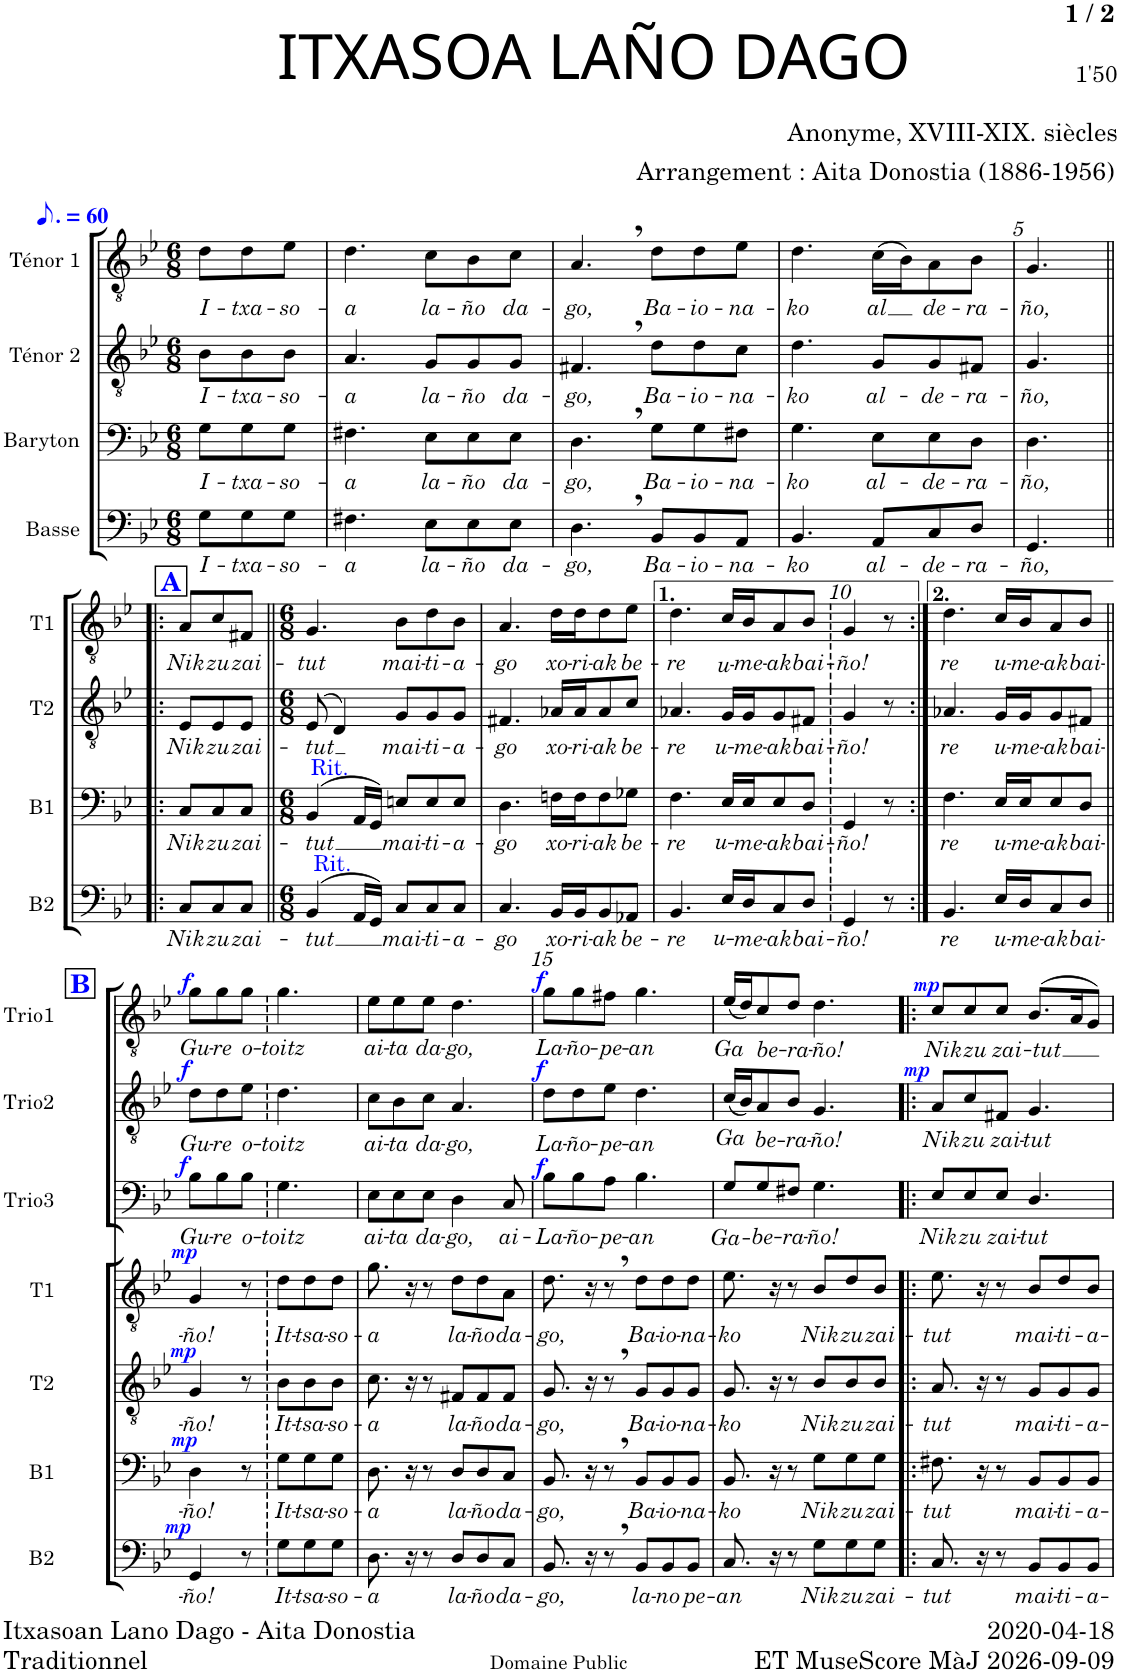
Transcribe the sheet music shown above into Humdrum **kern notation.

**kern	**text	**dynam	**kern	**text	**dynam	**kern	**text	**dynam	**kern	**text	**dynam	**kern	**text	**dynam	**kern	**text	**dynam	**kern	**text	**dynam
*part7	*part7	*part7	*part6	*part6	*part6	*part5	*part5	*part5	*part4	*part4	*part4	*part3	*part3	*part3	*part2	*part2	*part2	*part1	*part1	*part1
*staff7	*staff7	*staff7	*staff6	*staff6	*staff6	*staff5	*staff5	*staff5	*staff4	*staff4	*staff4	*staff3	*staff3	*staff3	*staff2	*staff2	*staff2	*staff1	*staff1	*staff1
*I"Basse	*	*	*I"Baryton	*	*	*I"Ténor 2	*	*	*I"Ténor 1	*	*	*I"Trio Vx3	*	*	*I"Trio Vx2	*	*	*I"Trio Vx1	*	*
*I'B2	*	*	*I'B1	*	*	*I'T2	*	*	*I'T1	*	*	*I'Trio3	*	*	*I'Trio2	*	*	*I'Trio1	*	*
*clefF4	*	*	*clefF4	*	*	*clefGv2	*	*	*clefGv2	*	*	*clefF4	*	*	*clefGv2	*	*	*clefGv2	*	*
*k[b-e-]	*	*	*k[b-e-]	*	*	*k[b-e-]	*	*	*k[b-e-]	*	*	*k[b-e-]	*	*	*k[b-e-]	*	*	*k[b-e-]	*	*
*M6/8	*	*	*M6/8	*	*	*M6/8	*	*	*M6/8	*	*	*M6/8	*	*	*M6/8	*	*	*M6/8	*	*
*MM45	*	*	*MM45	*	*	*MM45	*	*	*MM45	*	*	*MM45	*	*	*MM45	*	*	*MM45	*	*
=1	=1	=1	=1	=1	=1	=1	=1	=1	=1	=1	=1	=1	=1	=1	=1	=1	=1	=1	=1	=1
!	!LO:LY:b	!	!	!LO:LY:b	!	!	!LO:LY:b	!	!	!LO:LY:b	!	!	!	!	!	!	!	!	!	!
8G\L	I-	.	8G\L	I-	.	8B-\L	I-	.	8d\L	I-	.	2.r	.	.	2.r	.	.	2.r	.	.
!	!LO:LY:b	!	!	!LO:LY:b	!	!	!LO:LY:b	!	!	!LO:LY:b	!	!	!	!	!	!	!	!	!	!
8G\	-txa-	.	8G\	-txa-	.	8B-\	-txa-	.	8d\	-txa-	.	.	.	.	.	.	.	.	.	.
!	!LO:LY:b	!	!	!LO:LY:b	!	!	!LO:LY:b	!	!	!LO:LY:b	!	!	!	!	!	!	!	!	!	!
8G\J	-so-	.	8G\J	-so-	.	8B-\J	-so-	.	8e-\J	-so-	.	.	.	.	.	.	.	.	.	.
4.ryy	.	.	4.ryy	.	.	4.ryy	.	.	4.ryy	.	.	.	.	.	.	.	.	.	.	.
=2	=2	=2	=2	=2	=2	=2	=2	=2	=2	=2	=2	=2	=2	=2	=2	=2	=2	=2	=2	=2
!	!LO:LY:b	!	!	!LO:LY:b	!	!	!LO:LY:b	!	!	!LO:LY:b	!	!	!	!	!	!	!	!	!	!
4.F#X\	-a	.	4.F#X\	-a	.	4.A/	-a	.	4.d\	-a	.	2.r	.	.	2.r	.	.	2.r	.	.
!	!LO:LY:b	!	!	!LO:LY:b	!	!	!LO:LY:b	!	!	!LO:LY:b	!	!	!	!	!	!	!	!	!	!
8E-\L	la-	.	8E-\L	la-	.	8G/L	la-	.	8c\L	la-	.	.	.	.	.	.	.	.	.	.
!	!LO:LY:b	!	!	!LO:LY:b	!	!	!LO:LY:b	!	!	!LO:LY:b	!	!	!	!	!	!	!	!	!	!
8E-\	-ño	.	8E-\	-ño	.	8G/	-ño	.	8B-\	-ño	.	.	.	.	.	.	.	.	.	.
!	!LO:LY:b	!	!	!LO:LY:b	!	!	!LO:LY:b	!	!	!LO:LY:b	!	!	!	!	!	!	!	!	!	!
8E-\J	da-	.	8E-\J	da-	.	8G/J	da-	.	8c\J	da-	.	.	.	.	.	.	.	.	.	.
=3	=3	=3	=3	=3	=3	=3	=3	=3	=3	=3	=3	=3	=3	=3	=3	=3	=3	=3	=3	=3
!	!LO:LY:b	!	!	!LO:LY:b	!	!	!LO:LY:b	!	!	!LO:LY:b	!	!	!	!	!	!	!	!	!	!
4.D,\	-go,	.	4.D,\	-go,	.	4.F#X,/	-go,	.	4.A,/	-go,	.	2.r	.	.	2.r	.	.	2.r	.	.
!	!LO:LY:b	!	!	!LO:LY:b	!	!	!LO:LY:b	!	!	!LO:LY:b	!	!	!	!	!	!	!	!	!	!
8BB-/L	Ba-	.	8G\L	Ba-	.	8d\L	Ba-	.	8d\L	Ba-	.	.	.	.	.	.	.	.	.	.
!	!LO:LY:b	!	!	!LO:LY:b	!	!	!LO:LY:b	!	!	!LO:LY:b	!	!	!	!	!	!	!	!	!	!
8BB-/	-io-	.	8G\	-io-	.	8d\	-io-	.	8d\	-io-	.	.	.	.	.	.	.	.	.	.
!	!LO:LY:b	!	!	!LO:LY:b	!	!	!LO:LY:b	!	!	!LO:LY:b	!	!	!	!	!	!	!	!	!	!
8AA/J	-na-	.	8F#X\J	-na-	.	8c\J	-na-	.	8e-\J	-na-	.	.	.	.	.	.	.	.	.	.
=4	=4	=4	=4	=4	=4	=4	=4	=4	=4	=4	=4	=4	=4	=4	=4	=4	=4	=4	=4	=4
!	!LO:LY:b	!	!	!LO:LY:b	!	!	!LO:LY:b	!	!	!LO:LY:b	!	!	!	!	!	!	!	!	!	!
4.BB-/	-ko	.	4.G\	-ko	.	4.d\	-ko	.	4.d\	-ko	.	2.r	.	.	2.r	.	.	2.r	.	.
!	!LO:LY:b	!	!	!LO:LY:b	!	!	!LO:LY:b	!	!	!LO:LY:b	!	!	!	!	!	!	!	!	!	!
8AA/L	al-	.	8E-\L	al-	.	8G/L	al-	.	(16c\LL	-al	.	.	.	.	.	.	.	.	.	.
.	.	.	.	.	.	.	.	.	16B-\J)	.	.	.	.	.	.	.	.	.	.	.
!	!LO:LY:b	!	!	!LO:LY:b	!	!	!LO:LY:b	!	!	!LO:LY:b	!	!	!	!	!	!	!	!	!	!
8C/	-de-	.	8E-\	-de-	.	8G/	-de-	.	8A\	de-	.	.	.	.	.	.	.	.	.	.
!	!LO:LY:b	!	!	!LO:LY:b	!	!	!LO:LY:b	!	!	!LO:LY:b	!	!	!	!	!	!	!	!	!	!
8D/J	-ra-	.	8D\J	-ra-	.	8F#X/J	-ra-	.	8B-\J	-ra-	.	.	.	.	.	.	.	.	.	.
=5	=5	=5	=5	=5	=5	=5	=5	=5	=5	=5	=5	=5	=5	=5	=5	=5	=5	=5	=5	=5
*M3/8	*	*	*M3/8	*	*	*M3/8	*	*	*M3/8	*	*	*M3/8	*	*	*M3/8	*	*	*M3/8	*	*
!	!LO:LY:b	!	!	!LO:LY:b	!	!	!LO:LY:b	!	!	!LO:LY:b	!	!	!	!	!	!	!	!	!	!
4.GG/	-ño,	.	4.D\	-ño,	.	4.G/	-ño,	.	4.G/	-ño,	.	4.r	.	.	4.r	.	.	4.r	.	.
!!LO:LB:g=z
!!LO:REH:place=s1:a:B:cj:color=#0000FF:fs=14:t=A
=6!|:	=6!|:	=6!|:	=6!|:	=6!|:	=6!|:	=6!|:	=6!|:	=6!|:	=6!|:	=6!|:	=6!|:	=6!|:	=6!|:	=6!|:	=6!|:	=6!|:	=6!|:	=6!|:	=6!|:	=6!|:
!	!LO:LY:b	!	!	!LO:LY:b	!	!	!LO:LY:b	!	!	!LO:LY:b	!	!	!	!	!	!	!	!	!	!
8C/L	Nik	.	8C/L	Nik	.	8E-/L	Nik	.	8A/L	Nik	.	4.r	.	.	4.r	.	.	4.r	.	.
!	!LO:LY:b	!	!	!LO:LY:b	!	!	!LO:LY:b	!	!	!LO:LY:b	!	!	!	!	!	!	!	!	!	!
8C/	zu	.	8C/	zu	.	8E-/	zu	.	8c/	zu	.	.	.	.	.	.	.	.	.	.
!	!LO:LY:b	!	!	!LO:LY:b	!	!	!LO:LY:b	!	!	!LO:LY:b	!	!	!	!	!	!	!	!	!	!
8C/J	zai-	.	8C/J	zai-	.	8E-/J	zai-	.	8F#X/J	zai-	.	.	.	.	.	.	.	.	.	.
=7||	=7||	=7||	=7||	=7||	=7||	=7||	=7||	=7||	=7||	=7||	=7||	=7||	=7||	=7||	=7||	=7||	=7||	=7||	=7||	=7||
*M6/8	*	*	*M6/8	*	*	*M6/8	*	*	*M6/8	*	*	*M6/8	*	*	*M6/8	*	*	*M6/8	*	*
!	!LO:LY:b	!	!	!LO:LY:b	!	!	!LO:LY:b	!	!	!LO:LY:b	!	!	!	!	!	!	!	!	!	!
(>4BB-/	-tut	.	(>4BB-/	-tut	.	(>8E-/	-tut	.	4.G/	-tut	.	2.r	.	.	2.r	.	.	2.r	.	.
.	.	.	.	.	.	4D/)	.	.	.	.	.	.	.	.	.	.	.	.	.	.
!	!	!	!LO:TX:a:color=#0000FF:t=Rit.	!	!	!	!	!	!	!	!	!	!	!	!	!	!	!	!	!
!LO:TX:a:color=#0000FF:t=Rit.	!	!	!	!	!	!	!	!	!	!	!	!	!	!	!	!	!	!	!	!
16AA/LL	.	.	16AA/LL	.	.	.	.	.	.	.	.	.	.	.	.	.	.	.	.	.
16GG/JJ)	.	.	16GG/JJ)	.	.	.	.	.	.	.	.	.	.	.	.	.	.	.	.	.
!	!LO:LY:b	!	!	!LO:LY:b	!	!	!LO:LY:b	!	!	!LO:LY:b	!	!	!	!	!	!	!	!	!	!
8C/L	mai-	.	8En/L	mai-	.	8G/L	mai-	.	8B-\L	mai-	.	.	.	.	.	.	.	.	.	.
!	!LO:LY:b	!	!	!LO:LY:b	!	!	!LO:LY:b	!	!	!LO:LY:b	!	!	!	!	!	!	!	!	!	!
8C/	-ti-	.	8E/	-ti-	.	8G/	-ti-	.	8d\	-ti-	.	.	.	.	.	.	.	.	.	.
!	!LO:LY:b	!	!	!LO:LY:b	!	!	!LO:LY:b	!	!	!LO:LY:b	!	!	!	!	!	!	!	!	!	!
8C/J	-a-	.	8E/J	-a-	.	8G/J	-a-	.	8B-\J	-a-	.	.	.	.	.	.	.	.	.	.
=8	=8	=8	=8	=8	=8	=8	=8	=8	=8	=8	=8	=8	=8	=8	=8	=8	=8	=8	=8	=8
!	!LO:LY:b	!	!	!LO:LY:b	!	!	!LO:LY:b	!	!	!LO:LY:b	!	!	!	!	!	!	!	!	!	!
4.C/	-go	.	4.D\	-go	.	4.F#X/	-go	.	4.A/	-go	.	2.r	.	.	2.r	.	.	2.r	.	.
!	!LO:LY:b	!	!	!LO:LY:b	!	!	!LO:LY:b	!	!	!LO:LY:b	!	!	!	!	!	!	!	!	!	!
16BB-/LL	xo-	.	16Fn\LL	xo-	.	16A-X/LL	xo-	.	16d\LL	xo-	.	.	.	.	.	.	.	.	.	.
!	!LO:LY:b	!	!	!LO:LY:b	!	!	!LO:LY:b	!	!	!LO:LY:b	!	!	!	!	!	!	!	!	!	!
16BB-/J	-ri-	.	16F\J	-ri-	.	16A-/J	-ri-	.	16d\J	-ri-	.	.	.	.	.	.	.	.	.	.
!	!LO:LY:b	!	!	!LO:LY:b	!	!	!LO:LY:b	!	!	!LO:LY:b	!	!	!	!	!	!	!	!	!	!
8BB-/	-ak	.	8F\	-ak	.	8A-/	-ak	.	8d\	-ak	.	.	.	.	.	.	.	.	.	.
!	!LO:LY:b	!	!	!LO:LY:b	!	!	!LO:LY:b	!	!	!LO:LY:b	!	!	!	!	!	!	!	!	!	!
8AA-X/J	be-	.	8G-X\J	be-	.	8c/J	be-	.	8e-\J	be-	.	.	.	.	.	.	.	.	.	.
=9	=9	=9	=9	=9	=9	=9	=9	=9	=9	=9	=9	=9	=9	=9	=9	=9	=9	=9	=9	=9
!	!LO:LY:b	!	!	!LO:LY:b	!	!	!LO:LY:b	!	!	!LO:LY:b	!	!	!	!	!	!	!	!	!	!
4.BB-/	-re	.	4.F\	-re	.	4.A-X/	-re	.	4.d\	-re	.	2.r	.	.	2.r	.	.	2.r	.	.
!	!LO:LY:b	!	!	!LO:LY:b	!	!	!LO:LY:b	!	!	!LO:LY:b	!	!	!	!	!	!	!	!	!	!
16E-/LL	u-	.	16E-/LL	u-	.	16G/LL	u-	.	16c/LL	u-	.	.	.	.	.	.	.	.	.	.
!	!LO:LY:b	!	!	!LO:LY:b	!	!	!LO:LY:b	!	!	!LO:LY:b	!	!	!	!	!	!	!	!	!	!
16D/J	-me-	.	16E-/J	-me-	.	16G/J	-me-	.	16B-/J	-me-	.	.	.	.	.	.	.	.	.	.
!	!LO:LY:b	!	!	!LO:LY:b	!	!	!LO:LY:b	!	!	!LO:LY:b	!	!	!	!	!	!	!	!	!	!
8C/	-ak	.	8E-/	-ak	.	8G/	-ak	.	8A/	-ak	.	.	.	.	.	.	.	.	.	.
!	!LO:LY:b	!	!	!LO:LY:b	!	!	!LO:LY:b	!	!	!LO:LY:b	!	!	!	!	!	!	!	!	!	!
8D/J	bai-	.	8D/J	bai-	.	8F#X/J	bai-	.	8B-/J	bai-	.	.	.	.	.	.	.	.	.	.
=10	=10	=10	=10	=10	=10	=10	=10	=10	=10	=10	=10	=10	=10	=10	=10	=10	=10	=10	=10	=10
*M3/8	*	*	*M3/8	*	*	*M3/8	*	*	*M3/8	*	*	*M3/8	*	*	*M3/8	*	*	*M3/8	*	*
!	!LO:LY:b	!	!	!LO:LY:b	!	!	!LO:LY:b	!	!	!LO:LY:b	!	!	!	!	!	!	!	!	!	!
4GG/	-ño!	.	4GG/	-ño!	.	4G/	-ño!	.	4G/	-ño!	.	4.r	.	.	4.r	.	.	4.r	.	.
8r	.	.	8r	.	.	8r	.	.	8r	.	.	.	.	.	.	.	.	.	.	.
=11:|!	=11:|!	=11:|!	=11:|!	=11:|!	=11:|!	=11:|!	=11:|!	=11:|!	=11:|!	=11:|!	=11:|!	=11:|!	=11:|!	=11:|!	=11:|!	=11:|!	=11:|!	=11:|!	=11:|!	=11:|!
*M6/8	*	*	*M6/8	*	*	*M6/8	*	*	*M6/8	*	*	*M6/8	*	*	*M6/8	*	*	*M6/8	*	*
!	!LO:LY:b	!	!	!LO:LY:b	!	!	!LO:LY:b	!	!	!LO:LY:b	!	!	!	!	!	!	!	!	!	!
4.BB-/	-re	.	4.F\	-re	.	4.A-X/	-re	.	4.d\	-re	.	2.r	.	.	2.r	.	.	2.r	.	.
!	!LO:LY:b	!	!	!LO:LY:b	!	!	!LO:LY:b	!	!	!LO:LY:b	!	!	!	!	!	!	!	!	!	!
16E-/LL	u-	.	16E-/LL	u-	.	16G/LL	u-	.	16c/LL	u-	.	.	.	.	.	.	.	.	.	.
!	!LO:LY:b	!	!	!LO:LY:b	!	!	!LO:LY:b	!	!	!LO:LY:b	!	!	!	!	!	!	!	!	!	!
16D/J	-me-	.	16E-/J	-me-	.	16G/J	-me-	.	16B-/J	-me-	.	.	.	.	.	.	.	.	.	.
!	!LO:LY:b	!	!	!LO:LY:b	!	!	!LO:LY:b	!	!	!LO:LY:b	!	!	!	!	!	!	!	!	!	!
8C/	-ak	.	8E-/	-ak	.	8G/	-ak	.	8A/	-ak	.	.	.	.	.	.	.	.	.	.
!	!LO:LY:b	!	!	!LO:LY:b	!	!	!LO:LY:b	!	!	!LO:LY:b	!	!	!	!	!	!	!	!	!	!
8D/J	bai-	.	8D/J	bai-	.	8F#X/J	bai-	.	8B-/J	bai-	.	.	.	.	.	.	.	.	.	.
!!LO:LB:g=z
!!LO:REH:place=s1:a:B:cj:color=#0000FF:fs=14:t=B
=12||	=12||	=12||	=12||	=12||	=12||	=12||	=12||	=12||	=12||	=12||	=12||	=12||	=12||	=12||	=12||	=12||	=12||	=12||	=12||	=12||
*M3/8	*	*	*M3/8	*	*	*M3/8	*	*	*M3/8	*	*	*M3/8	*	*	*M3/8	*	*	*M3/8	*	*
!	!LO:LY:b	!LO:DY:a	!	!LO:LY:b	!LO:DY:a	!	!LO:LY:b	!LO:DY:a	!	!LO:LY:b	!LO:DY:a	!	!LO:LY:b	!LO:DY:a	!	!LO:LY:b	!LO:DY:a	!	!LO:LY:b	!LO:DY:a
4GG/	-ño!	mp	4D\	-ño!	mp	4G/	-ño!	mp	4G/	-ño!	mp	8B-\L	Gu-	f	8d\L	Gu-	f	8g\L	Gu-	f
!	!	!	!	!	!	!	!	!	!	!	!	!	!LO:LY:b	!	!	!LO:LY:b	!	!	!LO:LY:b	!
.	.	.	.	.	.	.	.	.	.	.	.	8B-\	-re	.	8d\	-re	.	8g\	-re	.
!	!	!	!	!	!	!	!	!	!	!	!	!	!LO:LY:b	!	!	!LO:LY:b	!	!	!LO:LY:b	!
8r	.	.	8r	.	.	8r	.	.	8r	.	.	8B-\J	o-	.	8e-\J	o-	.	8g\J	o-	.
=13	=13	=13	=13	=13	=13	=13	=13	=13	=13	=13	=13	=13	=13	=13	=13	=13	=13	=13	=13	=13
!	!LO:LY:b	!	!	!LO:LY:b	!	!	!LO:LY:b	!	!	!LO:LY:b	!	!	!LO:LY:b	!	!	!LO:LY:b	!	!	!LO:LY:b	!
8G\L	It-	.	8G\L	It-	.	8B-\L	It-	.	8d\L	It-	.	4.G\	-toitz	.	4.d\	-toitz	.	4.g\	-toitz	.
!	!LO:LY:b	!	!	!LO:LY:b	!	!	!LO:LY:b	!	!	!LO:LY:b	!	!	!	!	!	!	!	!	!	!
8G\	-tsa-	.	8G\	-tsa-	.	8B-\	-tsa-	.	8d\	-tsa-	.	.	.	.	.	.	.	.	.	.
!	!LO:LY:b	!	!	!LO:LY:b	!	!	!LO:LY:b	!	!	!LO:LY:b	!	!	!	!	!	!	!	!	!	!
8G\J	-so-	.	8G\J	-so-	.	8B-\J	-so-	.	8d\J	-so-	.	.	.	.	.	.	.	.	.	.
=14	=14	=14	=14	=14	=14	=14	=14	=14	=14	=14	=14	=14	=14	=14	=14	=14	=14	=14	=14	=14
*M6/8	*	*	*M6/8	*	*	*M6/8	*	*	*M6/8	*	*	*M6/8	*	*	*M6/8	*	*	*M6/8	*	*
!	!LO:LY:b	!	!	!LO:LY:b	!	!	!LO:LY:b	!	!	!LO:LY:b	!	!	!LO:LY:b	!	!	!LO:LY:b	!	!	!LO:LY:b	!
8.D\	-a	.	8.D\	-a	.	8.c\	-a	.	8.g\	-a	.	8E-\L	ai-	.	8c\L	ai-	.	8e-\L	ai-	.
!	!	!	!	!	!	!	!	!	!	!	!	!	!LO:LY:b	!	!	!LO:LY:b	!	!	!LO:LY:b	!
.	.	.	.	.	.	.	.	.	.	.	.	8E-\	-ta	.	8B-\	-ta	.	8e-\	-ta	.
16r	.	.	16r	.	.	16r	.	.	16r	.	.	.	.	.	.	.	.	.	.	.
!	!	!	!	!	!	!	!	!	!	!	!	!	!LO:LY:b	!	!	!LO:LY:b	!	!	!LO:LY:b	!
8r	.	.	8r	.	.	8r	.	.	8r	.	.	8E-\J	da-	.	8c\J	da-	.	8e-\J	da-	.
!	!LO:LY:b	!	!	!LO:LY:b	!	!	!LO:LY:b	!	!	!LO:LY:b	!	!	!LO:LY:b	!	!	!LO:LY:b	!	!	!LO:LY:b	!
8D/L	la-	.	8D/L	la-	.	8F#X/L	la-	.	8d\L	la-	.	4D\	-go,	.	4.A/	-go,	.	4.d\	-go,	.
!	!LO:LY:b	!	!	!LO:LY:b	!	!	!LO:LY:b	!	!	!LO:LY:b	!	!	!	!	!	!	!	!	!	!
8D/	-ño	.	8D/	-ño	.	8F#/	-ño	.	8d\	-ño	.	.	.	.	.	.	.	.	.	.
!	!LO:LY:b	!	!	!LO:LY:b	!	!	!LO:LY:b	!	!	!LO:LY:b	!	!	!LO:LY:b	!	!	!	!	!	!	!
8C/J	da-	.	8C/J	da-	.	8F#/J	da-	.	8A\J	da-	.	8C/	ai-	.	.	.	.	.	.	.
=15	=15	=15	=15	=15	=15	=15	=15	=15	=15	=15	=15	=15	=15	=15	=15	=15	=15	=15	=15	=15
!	!LO:LY:b	!	!	!LO:LY:b	!	!	!LO:LY:b	!	!	!LO:LY:b	!	!	!LO:LY:b	!LO:DY:a	!	!LO:LY:b	!LO:DY:a	!	!LO:LY:b	!LO:DY:a
8.BB-/	-go,	.	8.BB-/	-go,	.	8.G/	-go,	.	8.d\	-go,	.	8B-\L	La-	f	8d\L	La-	f	8g\L	La-	f
!	!	!	!	!	!	!	!	!	!	!	!	!	!LO:LY:b	!	!	!LO:LY:b	!	!	!LO:LY:b	!
.	.	.	.	.	.	.	.	.	.	.	.	8B-\	-ño-	.	8d\	-ño-	.	8g\	-ño-	.
16r	.	.	16r	.	.	16r	.	.	16r	.	.	.	.	.	.	.	.	.	.	.
!	!	!	!	!	!	!	!	!	!	!	!	!	!LO:LY:b	!	!	!LO:LY:b	!	!	!LO:LY:b	!
8r	.	.	8r	.	.	8r	.	.	8r	.	.	8A\J	-pe-	.	8e-\J	-pe-	.	8f#X\J	-pe-	.
!	!LO:LY:b	!	!	!LO:LY:b	!	!	!LO:LY:b	!	!	!LO:LY:b	!	!	!LO:LY:b	!	!	!LO:LY:b	!	!	!LO:LY:b	!
8BB-/L	la-	.	8BB-/L	Ba-	.	8G/L	Ba-	.	8d\L	Ba-	.	4.B-\	-an	.	4.d\	-an	.	4.g\	-an	.
!	!LO:LY:b	!	!	!LO:LY:b	!	!	!LO:LY:b	!	!	!LO:LY:b	!	!	!	!	!	!	!	!	!	!
8BB-/	-no	.	8BB-/	-io-	.	8G/	-io-	.	8d\	-io-	.	.	.	.	.	.	.	.	.	.
!	!LO:LY:b	!	!	!LO:LY:b	!	!	!LO:LY:b	!	!	!LO:LY:b	!	!	!	!	!	!	!	!	!	!
8BB-/J	pe-	.	8BB-/J	-na-	.	8G/J	-na-	.	8d\J	-na-	.	.	.	.	.	.	.	.	.	.
=16	=16	=16	=16	=16	=16	=16	=16	=16	=16	=16	=16	=16	=16	=16	=16	=16	=16	=16	=16	=16
!	!LO:LY:b	!	!	!LO:LY:b	!	!	!LO:LY:b	!	!	!LO:LY:b	!	!	!LO:LY:b	!	!	!LO:LY:b	!	!	!LO:LY:b	!
8.C/	an	.	8.BB-/	-ko	.	8.G/	-ko	.	8.e-\	-ko	.	8G/L	-Ga-	.	(16c/LL	-Ga	.	(16e-/LL	-Ga	.
.	.	.	.	.	.	.	.	.	.	.	.	.	.	.	16B-/J)	.	.	16d/J)	.	.
!	!	!	!	!	!	!	!	!	!	!	!	!	!LO:LY:b	!	!	!LO:LY:b	!	!	!LO:LY:b	!
.	.	.	.	.	.	.	.	.	.	.	.	8G/	-be-	.	8A/	be-	.	8c/	be-	.
16r	.	.	16r	.	.	16r	.	.	16r	.	.	.	.	.	.	.	.	.	.	.
!	!	!	!	!	!	!	!	!	!	!	!	!	!LO:LY:b	!	!	!LO:LY:b	!	!	!LO:LY:b	!
8r	.	.	8r	.	.	8r	.	.	8r	.	.	8F#X/J	-ra-	.	8B-/J	-ra-	.	8d/J	-ra-	.
!	!LO:LY:b	!	!	!LO:LY:b	!	!	!LO:LY:b	!	!	!LO:LY:b	!	!	!LO:LY:b	!	!	!LO:LY:b	!	!	!LO:LY:b	!
8G\L	Nik	.	8G\L	Nik	.	8B-/L	Nik	.	8B-/L	Nik	.	4.G\	-ño!	.	4.G/	-ño!	.	4.d\	-ño!	.
!	!LO:LY:b	!	!	!LO:LY:b	!	!	!LO:LY:b	!	!	!LO:LY:b	!	!	!	!	!	!	!	!	!	!
8G\	zu	.	8G\	zu	.	8B-/	zu	.	8d/	zu	.	.	.	.	.	.	.	.	.	.
!	!LO:LY:b	!	!	!LO:LY:b	!	!	!LO:LY:b	!	!	!LO:LY:b	!	!	!	!	!	!	!	!	!	!
8G\J	zai-	.	8G\J	zai-	.	8B-/J	zai-	.	8B-/J	zai-	.	.	.	.	.	.	.	.	.	.
=17!|:	=17!|:	=17!|:	=17!|:	=17!|:	=17!|:	=17!|:	=17!|:	=17!|:	=17!|:	=17!|:	=17!|:	=17!|:	=17!|:	=17!|:	=17!|:	=17!|:	=17!|:	=17!|:	=17!|:	=17!|:
!	!LO:LY:b	!	!	!LO:LY:b	!	!	!LO:LY:b	!	!	!LO:LY:b	!	!	!LO:LY:b	!	!	!LO:LY:b	!LO:DY:a	!	!LO:LY:b	!LO:DY:a
8.C/	-tut	.	8.F#X\	-tut	.	8.A/	-tut	.	8.e-\	-tut	.	8E-/L	Nik	.	8A/L	Nik	mp	8c/L	Nik	mp
!	!	!	!	!	!	!	!	!	!	!	!	!	!LO:LY:b	!	!	!LO:LY:b	!	!	!LO:LY:b	!
.	.	.	.	.	.	.	.	.	.	.	.	8E-/	zu	.	8c/	zu	.	8c/	zu	.
16r	.	.	16r	.	.	16r	.	.	16r	.	.	.	.	.	.	.	.	.	.	.
!	!	!	!	!	!	!	!	!	!	!	!	!	!LO:LY:b	!	!	!LO:LY:b	!	!	!LO:LY:b	!
8r	.	.	8r	.	.	8r	.	.	8r	.	.	8E-/J	zai-	.	8F#X/J	zai-	.	8c/J	zai-	.
!	!LO:LY:b	!	!	!LO:LY:b	!	!	!LO:LY:b	!	!	!LO:LY:b	!	!	!LO:LY:b	!	!	!LO:LY:b	!	!	!LO:LY:b	!
8BB-/L	mai-	.	8BB-/L	mai-	.	8G/L	mai-	.	8B-/L	mai-	.	4.D/	-tut	.	4.G/	-tut	.	(>8.B-/L	-tut	.
!	!LO:LY:b	!	!	!LO:LY:b	!	!	!LO:LY:b	!	!	!LO:LY:b	!	!	!	!	!	!	!	!	!	!
8BB-/	-ti-	.	8BB-/	-ti-	.	8G/	-ti-	.	8d/	-ti-	.	.	.	.	.	.	.	.	.	.
.	.	.	.	.	.	.	.	.	.	.	.	.	.	.	.	.	.	16A/K	.	.
!	!LO:LY:b	!	!	!LO:LY:b	!	!	!LO:LY:b	!	!	!LO:LY:b	!	!	!	!	!	!	!	!	!	!
8BB-/J	-a-	.	8BB-/J	-a-	.	8G/J	-a-	.	8B-/J	-a-	.	.	.	.	.	.	.	8G/J)	.	.
=	=	=	=	=	=	=	=	=	=	=	=	=	=	=	=	=	=	=	=	=
*-	*-	*-	*-	*-	*-	*-	*-	*-	*-	*-	*-	*-	*-	*-	*-	*-	*-	*-	*-	*-
